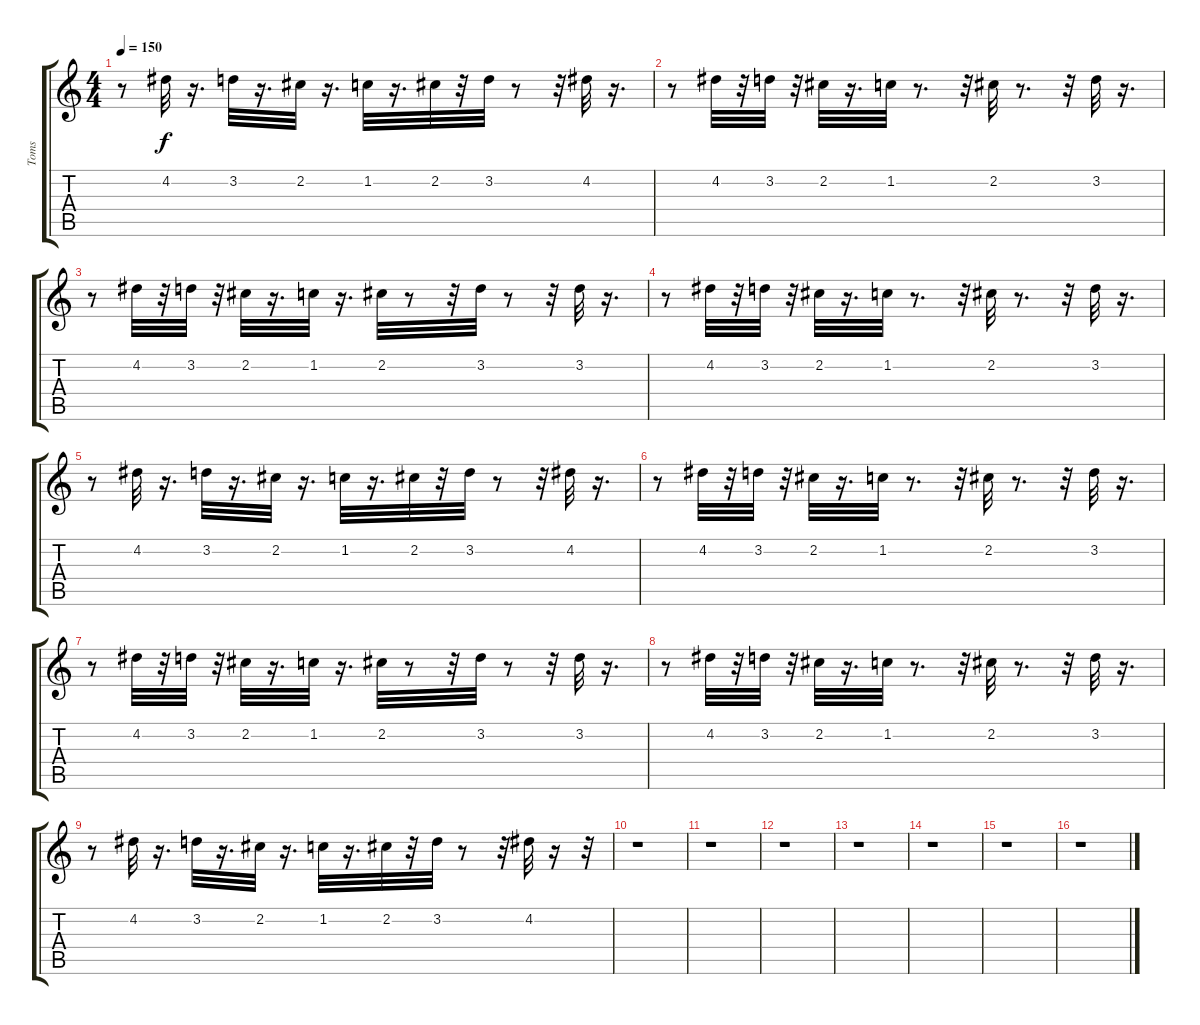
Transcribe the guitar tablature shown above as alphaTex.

\track ("Toms" "Toms") {instrument acousticguitarnylon}
\staff {score tabs}
\tuning (E4 B3 G3 D3 A2 E2) {hide}
\ts (4 4)
\tempo 150
\clef g2
\ks c
r.8{dy f} 4.2.32{volume 7} r.16{d} 3.2.32{volume 6} r.16{d} 2.2.32{volume 6} r.16{d} 1.2.32{volume 6} r.16{d} 2.2.32{volume 6} r.32 3.2.32{volume 6} r.8 r.32 4.2.32{volume 6} r.16{d} |
r.8 4.2.32{volume 6} r.32 3.2.32{volume 5} r.32 2.2.32 r.16{d} 1.2.32{volume 5} r.8{d} r.32 2.2.32{volume 5} r.8{d} r.32 3.2.32{volume 5} r.16{d} |
r.8 4.2.32{volume 4} r.32 3.2.32{volume 4} r.32 2.2.32 r.16{d} 1.2.32{volume 4} r.16{d} 2.2.32{volume 4} r.8 r.32 3.2.32{volume 4} r.8 r.32 3.2.32{volume 4} r.16{d} |
r.8 4.2.32{volume 4} r.32 3.2.32{volume 3} r.32 2.2.32{volume 4} r.16{d} 1.2.32{volume 4} r.8{d} r.32 2.2.32{volume 3} r.8{d} r.32 3.2.32{volume 4} r.16{d} |
r.8 4.2.32{volume 3} r.16{d} 3.2.32{volume 2} r.16{d} 2.2.32{volume 2} r.16{d} 1.2.32{volume 2} r.16{d} 2.2.32{volume 2} r.32 3.2.32 r.8 r.32 4.2.32{volume 2} r.16{d} |
r.8 4.2.32{volume 2} r.32 3.2.32{volume 2} r.32 2.2.32 r.16{d} 1.2.32{volume 2} r.8{d} r.32 2.2.32{volume 2} r.8{d} r.32 3.2.32{volume 1} r.16{d} |
r.8 4.2.32{volume 2} r.32 3.2.32{volume 1} r.32 2.2.32{volume 2} r.16{d} 1.2.32{volume 1} r.16{d} 2.2.32{volume 1} r.8 r.32 3.2.32{volume 1} r.8 r.32 3.2.32{volume 0} r.16{d} |
r.8 4.2.32{volume 1} r.32 3.2.32 r.32 2.2.32{volume 1} r.16{d} 1.2.32 r.8{d} r.32 2.2.32{volume 0} r.8{d} r.32 3.2.32{volume 0} r.16{d} |
r.8 4.2.32{volume 0} r.16{d} 3.2.32 r.16{d} 2.2.32 r.16{d} 1.2.32 r.16{d} 2.2.32 r.32 3.2.32 r.8 r.32 4.2.32 r.16 r.32 |
r.1 |
r.1 |
r.1 |
r.1 |
r.1 |
r.1 |
r.1
